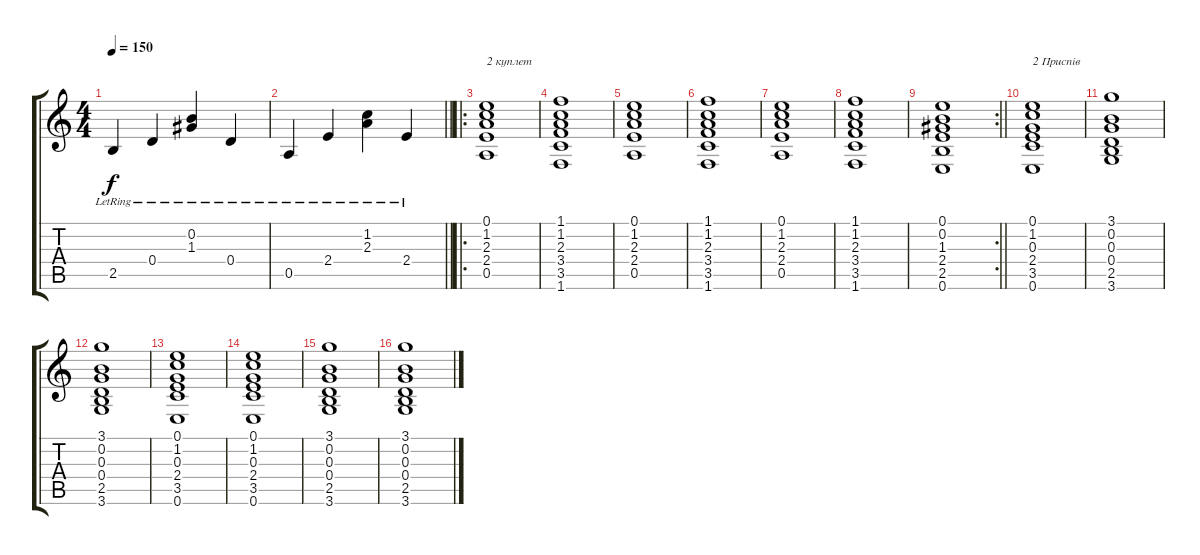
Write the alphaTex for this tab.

\track "" {instrument acousticguitarsteel}
\staff {score tabs}
\tuning (E4 B3 G3 D3 A2 E2) {hide}
\ts (4 4)
\tempo 150
\clef g2
\ks c
2.5{lr}.4{dy f} 0.4{lr}.4 (0.2{lr} 1.3{lr}).4 0.4{lr}.4 |
\barLineRight lightlight
0.5{lr}.4 2.4{lr}.4 (1.2{lr} 2.3).4 2.4{lr}.4 |
\ro
(0.1 1.2 2.3 2.4 0.5).1{txt "2 куплет"} |
(1.1 1.2 2.3 3.4 3.5 1.6).1 |
(0.1 1.2 2.3 2.4 0.5).1 |
(1.1 1.2 2.3 3.4 3.5 1.6).1 |
(0.1 1.2 2.3 2.4 0.5).1 |
(1.1 1.2 2.3 3.4 3.5 1.6).1 |
\rc 2
\barLineRight lightlight
(0.1 0.2 1.3 2.4 2.5 0.6).1 |
(0.1 1.2 0.3 2.4 3.5 0.6).1{txt "2 Приспів"} |
(3.1 0.2 0.3 0.4 2.5 3.6).1 |
(3.1 0.2 0.3 0.4 2.5 3.6).1 |
(0.1 1.2 0.3 2.4 3.5 0.6).1 |
(0.1 1.2 0.3 2.4 3.5 0.6).1 |
(3.1 0.2 0.3 0.4 2.5 3.6).1 |
(3.1 0.2 0.3 0.4 2.5 3.6).1
